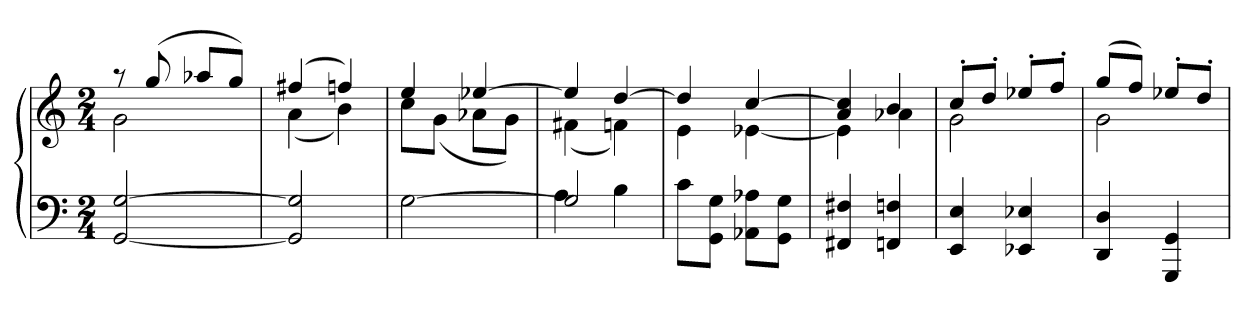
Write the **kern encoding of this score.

**kern	**kern
*part1	*part1
*staff2	*staff1
*M2/4	*M2/4
=	=
*	*^
[2GG [2G	8r	2g
.	(8gg	.
.	8aa-XL	.
.	8ggJ)	.
=	=	=
2GG] 2G]	(4ff#X	(4a
.	4ffn)	4b)
=	=	=
[2G	4ee	8ccL
.	.	(8gJ
.	[4ee-X	8a-XL
.	.	8gJ)
=	=	=
*^	*	*
2G]	4A	4ee-]	(4f#X
.	4B	[4dd	4fn)
*v	*v	*	*
=	=	=
8cL	4dd]	4e
8GG 8GJ	.	.
8AA-X 8A-XL	[4cc	[4e-X
8GG 8GJ	.	.
=	=	=
4FF#X 4F#X	4a 4cc]	4e-]
4FFn 4Fn	4b	4a-X
=	=	=
4EE 4E	8cc'L	2g
.	8dd'J	.
4EE-X 4E-X	8ee-X'L	.
.	8ff'J	.
=	=	=
4DD 4D	(8ggL	2g
.	8ffJ)	.
4GGG 4GG	8ee-X'L	.
.	8dd'J	.
*	*v	*v
=	=
*-	*-
